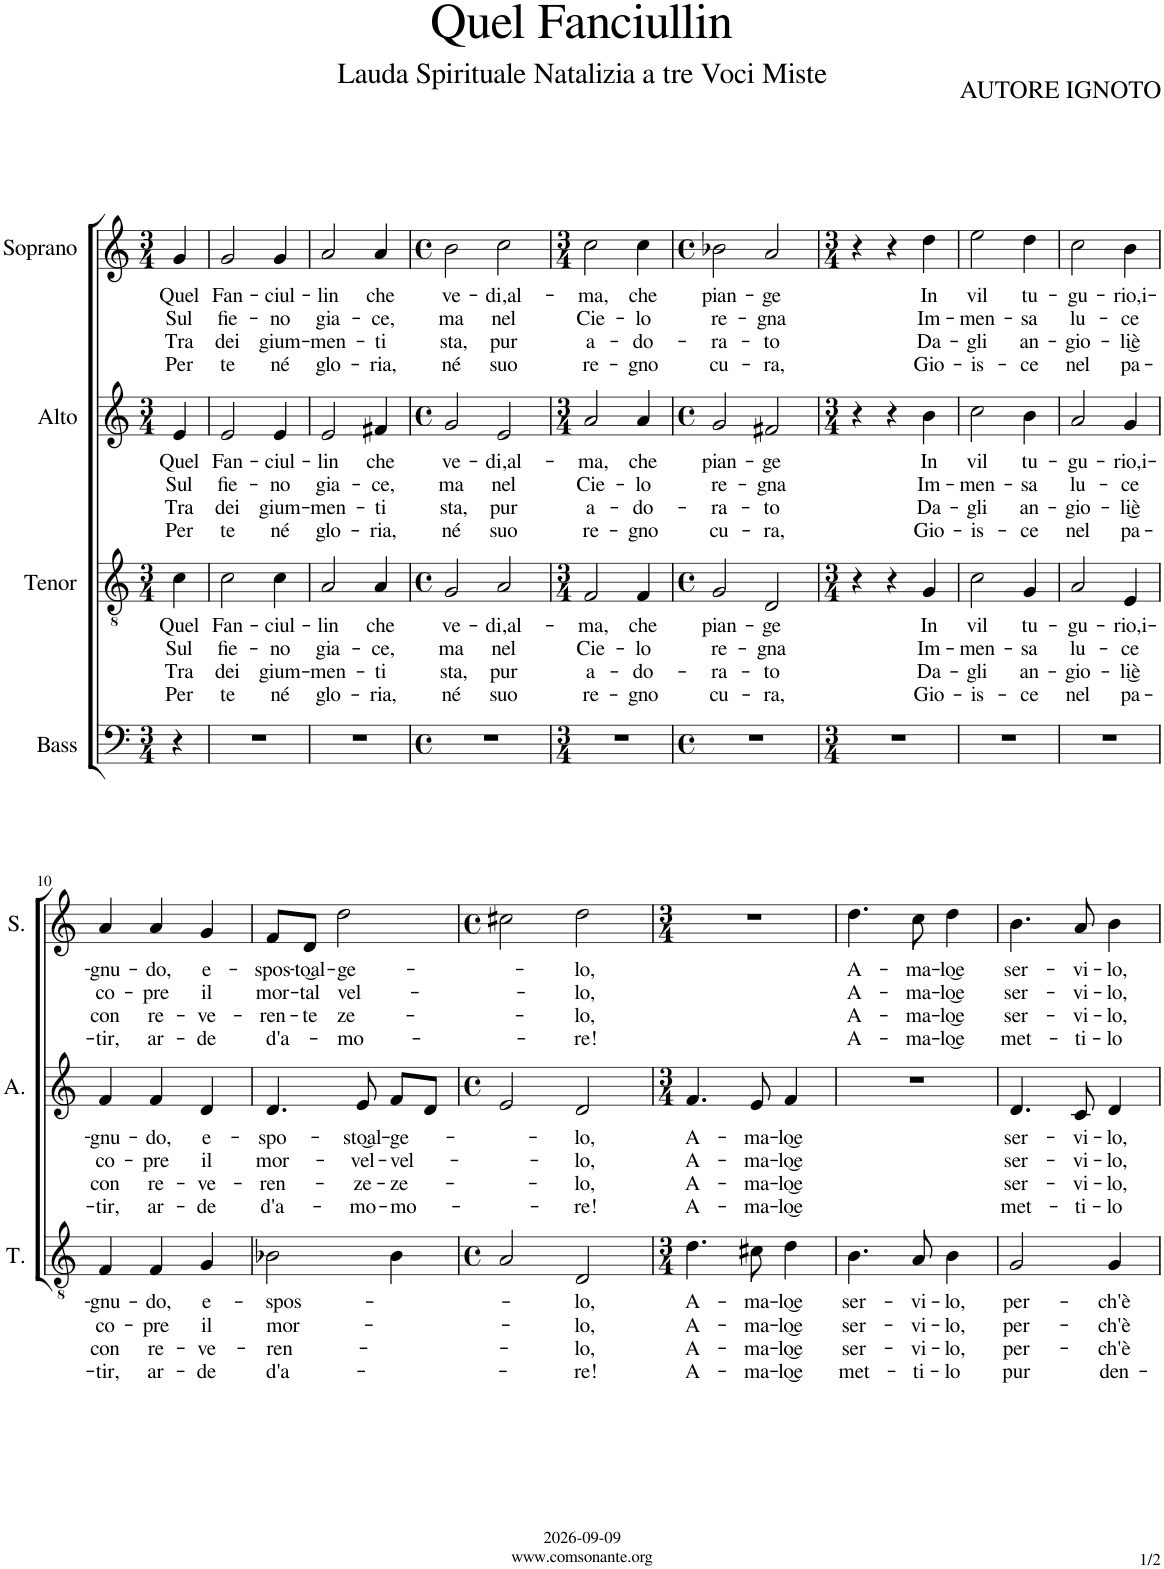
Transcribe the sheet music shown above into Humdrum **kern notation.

**kern	**kern	**text	**text	**text	**text	**kern	**text	**text	**text	**text	**kern	**text	**text	**text	**text
*part4	*part3	*part3	*part3	*part3	*part3	*part2	*part2	*part2	*part2	*part2	*part1	*part1	*part1	*part1	*part1
*staff4	*staff3	*staff3	*staff3	*staff3	*staff3	*staff2	*staff2	*staff2	*staff2	*staff2	*staff1	*staff1	*staff1	*staff1	*staff1
*I"Bass	*I"Tenor	*	*	*	*	*I"Alto	*	*	*	*	*I"Soprano	*	*	*	*
*I'B.	*I'T.	*	*	*	*	*I'A.	*	*	*	*	*I'S.	*	*	*	*
*clefF4	*clefGv2	*	*	*	*	*clefG2	*	*	*	*	*clefG2	*	*	*	*
*k[]	*k[]	*	*	*	*	*k[]	*	*	*	*	*k[]	*	*	*	*
*M3/4	*M3/4	*	*	*	*	*M3/4	*	*	*	*	*M3/4	*	*	*	*
=1	=1	=1	=1	=1	=1	=1	=1	=1	=1	=1	=1	=1	=1	=1	=1
!	!	!LO:LY:b	!LO:LY:b	!LO:LY:b	!LO:LY:b	!	!LO:LY:b	!LO:LY:b	!LO:LY:b	!LO:LY:b	!	!LO:LY:b	!LO:LY:b	!LO:LY:b	!LO:LY:b
4r	4c\	Quel	Sul	Tra	Per	4e/	Quel	Sul	Tra	Per	4g/	Quel	Sul	Tra	Per
=2	=2	=2	=2	=2	=2	=2	=2	=2	=2	=2	=2	=2	=2	=2	=2
!	!	!LO:LY:b	!LO:LY:b	!LO:LY:b	!LO:LY:b	!	!LO:LY:b	!LO:LY:b	!LO:LY:b	!LO:LY:b	!	!LO:LY:b	!LO:LY:b	!LO:LY:b	!LO:LY:b
2.r	2c\	Fan-	fie-	dei	te	2e/	Fan-	fie-	dei	te	2g/	Fan-	fie-	dei	te
!	!	!LO:LY:b	!LO:LY:b	!LO:LY:b	!LO:LY:b	!	!LO:LY:b	!LO:LY:b	!LO:LY:b	!LO:LY:b	!	!LO:LY:b	!LO:LY:b	!LO:LY:b	!LO:LY:b
.	4c\	-ciul-	-no	gium-	né	4e/	-ciul-	-no	gium-	né	4g/	-ciul-	-no	gium-	né
=3	=3	=3	=3	=3	=3	=3	=3	=3	=3	=3	=3	=3	=3	=3	=3
!	!	!LO:LY:b	!LO:LY:b	!LO:LY:b	!LO:LY:b	!	!LO:LY:b	!LO:LY:b	!LO:LY:b	!LO:LY:b	!	!LO:LY:b	!LO:LY:b	!LO:LY:b	!LO:LY:b
2.r	2A/	-lin	gia-	-men-	glo-	2e/	-lin	gia-	-men-	glo-	2a/	-lin	gia-	-men-	glo-
!	!	!LO:LY:b	!LO:LY:b	!LO:LY:b	!LO:LY:b	!	!LO:LY:b	!LO:LY:b	!LO:LY:b	!LO:LY:b	!	!LO:LY:b	!LO:LY:b	!LO:LY:b	!LO:LY:b
.	4A/	che	-ce,	-ti	-ria,	4f#X/	che	-ce,	-ti	-ria,	4a/	che	-ce,	-ti	-ria,
=4	=4	=4	=4	=4	=4	=4	=4	=4	=4	=4	=4	=4	=4	=4	=4
*M4/4	*M4/4	*	*	*	*	*M4/4	*	*	*	*	*M4/4	*	*	*	*
*met(c)	*met(c)	*	*	*	*	*met(c)	*	*	*	*	*met(c)	*	*	*	*
!	!	!LO:LY:b	!LO:LY:b	!LO:LY:b	!LO:LY:b	!	!LO:LY:b	!LO:LY:b	!LO:LY:b	!LO:LY:b	!	!LO:LY:b	!LO:LY:b	!LO:LY:b	!LO:LY:b
1r	2G/	ve-	ma	sta,	né	2g/	ve-	ma	sta,	né	2b\	ve-	ma	sta,	né
!	!	!LO:LY:b	!LO:LY:b	!LO:LY:b	!LO:LY:b	!	!LO:LY:b	!LO:LY:b	!LO:LY:b	!LO:LY:b	!	!LO:LY:b	!LO:LY:b	!LO:LY:b	!LO:LY:b
.	2A/	-di,al-	nel	pur	suo	2e/	-di,al-	nel	pur	suo	2cc\	-di,al-	nel	pur	suo
=5	=5	=5	=5	=5	=5	=5	=5	=5	=5	=5	=5	=5	=5	=5	=5
*M3/4	*M3/4	*	*	*	*	*M3/4	*	*	*	*	*M3/4	*	*	*	*
!	!	!LO:LY:b	!LO:LY:b	!LO:LY:b	!LO:LY:b	!	!LO:LY:b	!LO:LY:b	!LO:LY:b	!LO:LY:b	!	!LO:LY:b	!LO:LY:b	!LO:LY:b	!LO:LY:b
2.r	2F/	-ma,	Cie-	a-	re-	2a/	-ma,	Cie-	a-	re-	2cc\	-ma,	Cie-	a-	re-
!	!	!LO:LY:b	!LO:LY:b	!LO:LY:b	!LO:LY:b	!	!LO:LY:b	!LO:LY:b	!LO:LY:b	!LO:LY:b	!	!LO:LY:b	!LO:LY:b	!LO:LY:b	!LO:LY:b
.	4F/	che	-lo	-do-	-gno	4a/	che	-lo	-do-	-gno	4cc\	che	-lo	-do-	-gno
=6	=6	=6	=6	=6	=6	=6	=6	=6	=6	=6	=6	=6	=6	=6	=6
*M4/4	*M4/4	*	*	*	*	*M4/4	*	*	*	*	*M4/4	*	*	*	*
*met(c)	*met(c)	*	*	*	*	*met(c)	*	*	*	*	*met(c)	*	*	*	*
!	!	!LO:LY:b	!LO:LY:b	!LO:LY:b	!LO:LY:b	!	!LO:LY:b	!LO:LY:b	!LO:LY:b	!LO:LY:b	!	!LO:LY:b	!LO:LY:b	!LO:LY:b	!LO:LY:b
1r	2G/	pian-	re-	-ra-	cu-	2g/	pian-	re-	-ra-	cu-	2b-X\	pian-	re-	-ra-	cu-
!	!	!LO:LY:b	!LO:LY:b	!LO:LY:b	!LO:LY:b	!	!LO:LY:b	!LO:LY:b	!LO:LY:b	!LO:LY:b	!	!LO:LY:b	!LO:LY:b	!LO:LY:b	!LO:LY:b
.	2D/	-ge	-gna	-to	-ra,	2f#X/	-ge	-gna	-to	-ra,	2a/	-ge	-gna	-to	-ra,
=7	=7	=7	=7	=7	=7	=7	=7	=7	=7	=7	=7	=7	=7	=7	=7
*M3/4	*M3/4	*	*	*	*	*M3/4	*	*	*	*	*M3/4	*	*	*	*
2.r	4r	.	.	.	.	4r	.	.	.	.	4r	.	.	.	.
.	4r	.	.	.	.	4r	.	.	.	.	4r	.	.	.	.
!	!	!LO:LY:b	!LO:LY:b	!LO:LY:b	!LO:LY:b	!	!LO:LY:b	!LO:LY:b	!LO:LY:b	!LO:LY:b	!	!LO:LY:b	!LO:LY:b	!LO:LY:b	!LO:LY:b
.	4G/	In	Im-	Da-	Gio-	4b\	In	Im-	Da-	Gio-	4dd\	In	Im-	Da-	Gio-
=8	=8	=8	=8	=8	=8	=8	=8	=8	=8	=8	=8	=8	=8	=8	=8
!	!	!LO:LY:b	!LO:LY:b	!LO:LY:b	!LO:LY:b	!	!LO:LY:b	!LO:LY:b	!LO:LY:b	!LO:LY:b	!	!LO:LY:b	!LO:LY:b	!LO:LY:b	!LO:LY:b
2.r	2c\	vil	-men-	-gli	-is-	2cc\	vil	-men-	-gli	-is-	2ee\	vil	-men-	-gli	-is-
!	!	!LO:LY:b	!LO:LY:b	!LO:LY:b	!LO:LY:b	!	!LO:LY:b	!LO:LY:b	!LO:LY:b	!LO:LY:b	!	!LO:LY:b	!LO:LY:b	!LO:LY:b	!LO:LY:b
.	4G/	tu-	-sa	an-	-ce	4b\	tu-	-sa	an-	-ce	4dd\	tu-	-sa	an-	-ce
=9	=9	=9	=9	=9	=9	=9	=9	=9	=9	=9	=9	=9	=9	=9	=9
!	!	!LO:LY:b	!LO:LY:b	!LO:LY:b	!LO:LY:b	!	!LO:LY:b	!LO:LY:b	!LO:LY:b	!LO:LY:b	!	!LO:LY:b	!LO:LY:b	!LO:LY:b	!LO:LY:b
2.r	2A/	-gu-	lu-	-gio-	nel	2a/	-gu-	lu-	-gio-	nel	2cc\	-gu-	lu-	-gio-	nel
!	!	!LO:LY:b	!LO:LY:b	!LO:LY:b	!LO:LY:b	!	!LO:LY:b	!LO:LY:b	!LO:LY:b	!LO:LY:b	!	!LO:LY:b	!LO:LY:b	!LO:LY:b	!LO:LY:b
.	4E/	-rio,i-	-ce	-li͜è	pa-	4g/	-rio,i-	-ce	-li͜è	pa-	4b\	-rio,i-	-ce	-li͜è	pa-
!!LO:LB:g=z
=10	=10	=10	=10	=10	=10	=10	=10	=10	=10	=10	=10	=10	=10	=10	=10
!	!	!LO:LY:b	!LO:LY:b	!LO:LY:b	!LO:LY:b	!	!LO:LY:b	!LO:LY:b	!LO:LY:b	!LO:LY:b	!	!LO:LY:b	!LO:LY:b	!LO:LY:b	!LO:LY:b
2.r	4F/	-gnu-	co-	con	-tir,	4f/	-gnu-	co-	con	-tir,	4a/	-gnu-	co-	con	-tir,
!	!	!LO:LY:b	!LO:LY:b	!LO:LY:b	!LO:LY:b	!	!LO:LY:b	!LO:LY:b	!LO:LY:b	!LO:LY:b	!	!LO:LY:b	!LO:LY:b	!LO:LY:b	!LO:LY:b
.	4F/	-do,	-pre	re-	ar-	4f/	-do,	-pre	re-	ar-	4a/	-do,	-pre	re-	ar-
!	!	!LO:LY:b	!LO:LY:b	!LO:LY:b	!LO:LY:b	!	!LO:LY:b	!LO:LY:b	!LO:LY:b	!LO:LY:b	!	!LO:LY:b	!LO:LY:b	!LO:LY:b	!LO:LY:b
.	4G/	e-	il	-ve-	-de	4d/	e-	il	-ve-	-de	4g/	e-	il	-ve-	-de
=11	=11	=11	=11	=11	=11	=11	=11	=11	=11	=11	=11	=11	=11	=11	=11
!	!	!LO:LY:b	!LO:LY:b	!LO:LY:b	!LO:LY:b	!	!LO:LY:b	!LO:LY:b	!LO:LY:b	!LO:LY:b	!	!LO:LY:b	!LO:LY:b	!LO:LY:b	!LO:LY:b
2.r	2B-X\	-spos-	mor-	-ren-	d'a-	4.d/	-spo-	mor-	-ren-	d'a-	8f/L	-spos-	mor-	-ren-	d'a-
!	!	!	!	!	!	!	!	!	!	!	!	!LO:LY:b	!LO:LY:b	!LO:LY:b	!
.	.	.	.	.	.	.	.	.	.	.	8d/J	-to͜al-	-tal	-te	.
!	!	!	!	!	!	!	!	!	!	!	!	!LO:LY:b	!LO:LY:b	!LO:LY:b	!LO:LY:b
.	.	.	.	.	.	.	.	.	.	.	2dd\	-ge-	vel-	ze-	-mo-
!	!	!	!	!	!	!	!LO:LY:b	!LO:LY:b	!LO:LY:b	!LO:LY:b	!	!	!	!	!
.	.	.	.	.	.	8e/	-sto͜al-	vel-	ze-	-mo-	.	.	.	.	.
!	!	!	!	!	!	!	!LO:LY:b	!LO:LY:b	!LO:LY:b	!LO:LY:b	!	!	!	!	!
.	4B-\	.	.	.	.	8f/L	ge-	vel-	ze-	-mo-	.	.	.	.	.
.	.	.	.	.	.	8d/J	.	.	.	.	.	.	.	.	.
=12	=12	=12	=12	=12	=12	=12	=12	=12	=12	=12	=12	=12	=12	=12	=12
*M4/4	*M4/4	*	*	*	*	*M4/4	*	*	*	*	*M4/4	*	*	*	*
*met(c)	*met(c)	*	*	*	*	*met(c)	*	*	*	*	*met(c)	*	*	*	*
1r	2A/	.	.	.	.	2e/	.	.	.	.	2cc#X\	.	.	.	.
!	!	!LO:LY:b	!LO:LY:b	!LO:LY:b	!LO:LY:b	!	!LO:LY:b	!LO:LY:b	!LO:LY:b	!LO:LY:b	!	!LO:LY:b	!LO:LY:b	!LO:LY:b	!LO:LY:b
.	2D/	-lo,	-lo,	-lo,	-re!	2d/	-lo,	-lo,	-lo,	-re!	2dd\	-lo,	-lo,	-lo,	-re!
=13	=13	=13	=13	=13	=13	=13	=13	=13	=13	=13	=13	=13	=13	=13	=13
*M3/4	*M3/4	*	*	*	*	*M3/4	*	*	*	*	*M3/4	*	*	*	*
!	!	!LO:LY:b	!LO:LY:b	!LO:LY:b	!LO:LY:b	!	!LO:LY:b	!LO:LY:b	!LO:LY:b	!LO:LY:b	!	!	!	!	!
2.r	4.d\	A-	A-	A-	A-	4.f/	A-	A-	A-	A-	2.r	.	.	.	.
!	!	!LO:LY:b	!LO:LY:b	!LO:LY:b	!LO:LY:b	!	!LO:LY:b	!LO:LY:b	!LO:LY:b	!LO:LY:b	!	!	!	!	!
.	8c#X\	-ma-	-ma-	-ma-	-ma-	8e/	-ma-	-ma-	-ma-	-ma-	.	.	.	.	.
!	!	!LO:LY:b	!LO:LY:b	!LO:LY:b	!LO:LY:b	!	!LO:LY:b	!LO:LY:b	!LO:LY:b	!LO:LY:b	!	!	!	!	!
.	4d\	-lo͜e	-lo͜e	-lo͜e	-lo͜e	4f/	-lo͜e	-lo͜e	-lo͜e	-lo͜e	.	.	.	.	.
=14	=14	=14	=14	=14	=14	=14	=14	=14	=14	=14	=14	=14	=14	=14	=14
!	!	!LO:LY:b	!LO:LY:b	!LO:LY:b	!LO:LY:b	!	!	!	!	!	!	!LO:LY:b	!LO:LY:b	!LO:LY:b	!LO:LY:b
2.r	4.B\	ser-	ser-	ser-	met-	2.r	.	.	.	.	4.dd\	A-	A-	A-	A-
!	!	!LO:LY:b	!LO:LY:b	!LO:LY:b	!LO:LY:b	!	!	!	!	!	!	!LO:LY:b	!LO:LY:b	!LO:LY:b	!LO:LY:b
.	8A/	-vi-	-vi-	-vi-	-ti-	.	.	.	.	.	8cc\	-ma-	-ma-	-ma-	-ma-
!	!	!LO:LY:b	!LO:LY:b	!LO:LY:b	!LO:LY:b	!	!	!	!	!	!	!LO:LY:b	!LO:LY:b	!LO:LY:b	!LO:LY:b
.	4B\	-lo,	-lo,	-lo,	-lo	.	.	.	.	.	4dd\	-lo͜e	-lo͜e	-lo͜e	-lo͜e
=15	=15	=15	=15	=15	=15	=15	=15	=15	=15	=15	=15	=15	=15	=15	=15
!	!	!LO:LY:b	!LO:LY:b	!LO:LY:b	!LO:LY:b	!	!LO:LY:b	!LO:LY:b	!LO:LY:b	!LO:LY:b	!	!LO:LY:b	!LO:LY:b	!LO:LY:b	!LO:LY:b
2.r	2G/	per-	per-	per-	pur	4.d/	ser-	ser-	ser-	met-	4.b\	ser-	ser-	ser-	met-
!	!	!	!	!	!	!	!LO:LY:b	!LO:LY:b	!LO:LY:b	!LO:LY:b	!	!LO:LY:b	!LO:LY:b	!LO:LY:b	!LO:LY:b
.	.	.	.	.	.	8c/	-vi-	-vi-	-vi-	-ti-	8a/	-vi-	-vi-	-vi-	-ti-
!	!	!LO:LY:b	!LO:LY:b	!LO:LY:b	!LO:LY:b	!	!LO:LY:b	!LO:LY:b	!LO:LY:b	!LO:LY:b	!	!LO:LY:b	!LO:LY:b	!LO:LY:b	!LO:LY:b
.	4G/	-ch'è	-ch'è	-ch'è	den-	4d/	-lo,	-lo,	-lo,	-lo	4b\	-lo,	-lo,	-lo,	-lo
=	=	=	=	=	=	=	=	=	=	=	=	=	=	=	=
*-	*-	*-	*-	*-	*-	*-	*-	*-	*-	*-	*-	*-	*-	*-	*-
